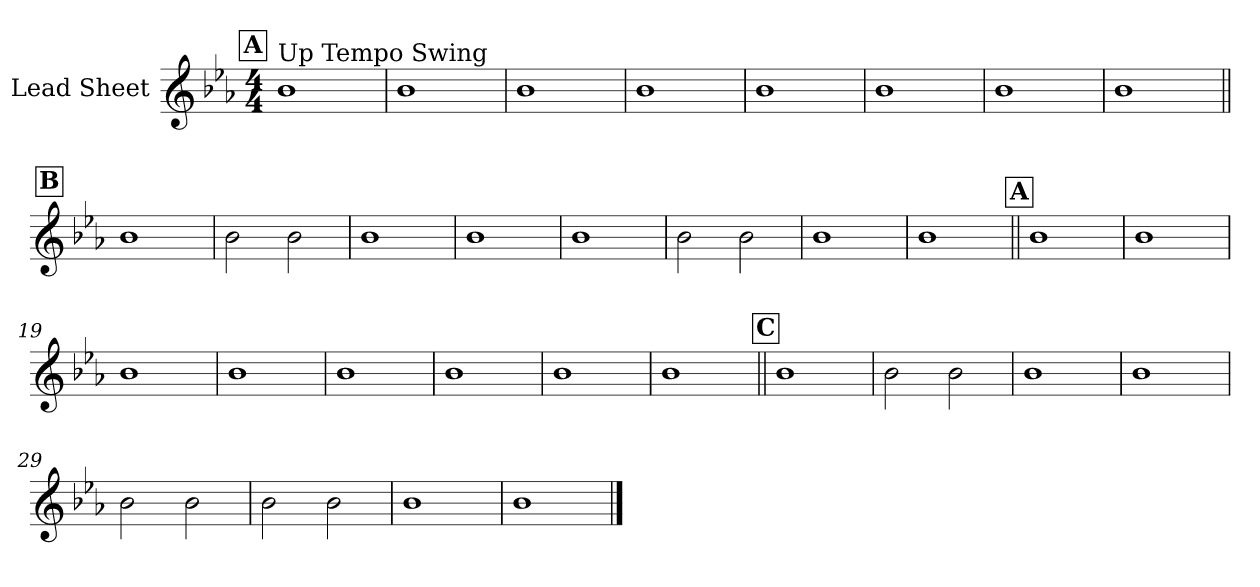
**kern
*part1
*staff1
*I"Lead Sheet
*clefG2
*k[b-e-a-]
*E-:
*M4/4
!!LO:REH:place=s1:a:fs=14:t=A
=1
!LO:TX:a:t=Up Tempo Swing
1b-
=2
1b-
=3
1b-
=4
1b-
!!LO:LB:g=z
=5
1b-
=6
1b-
=7
1b-
=8
1b-
!!LO:LB:g=z
!!LO:REH:place=s1:a:fs=14:t=B
=9||
1b-
=10
2b-\
2b-\
=11
1b-
=12
1b-
!!LO:LB:g=z
=13
1b-
=14
2b-\
2b-\
=15
1b-
=16
1b-
!!LO:LB:g=z
!!LO:REH:place=s1:a:fs=14:t=A
=17||
1b-
=18
1b-
=19
1b-
=20
1b-
!!LO:LB:g=z
=21
1b-
=22
1b-
=23
1b-
=24
1b-
!!LO:LB:g=z
!!LO:REH:place=s1:a:fs=14:t=C
=25||
1b-
=26
2b-\
2b-\
=27
1b-
=28
1b-
!!LO:LB:g=z
=29
2b-\
2b-\
=30
2b-\
2b-\
=31
1b-
=32
1b-
==
*-
